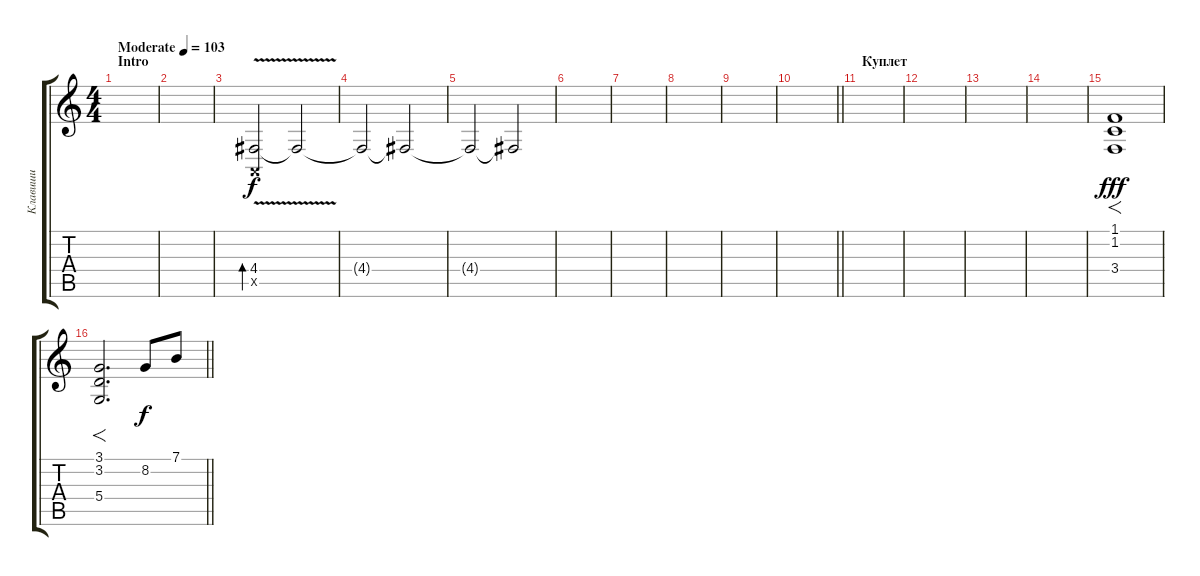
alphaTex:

\track ("Клавиши" "Клавиши") {instrument electricgrandpiano}
\staff {score tabs}
\tuning (E4 B3 G3 D3 A2 E2) {hide}
\ts (4 4)
\section ("" "Intro")
\tempo (103 "Moderate")
\clef g2
\ks c
|
|
(4.4{v} 0.5{x}).2{bd 60 instrument guitarharmonics} 4.4{t}.2 |
4.4{t}.2 4.4{t}.2 |
4.4{t}.2 4.4{t}.2 |
|
|
|
|
\barLineRight lightlight
|
\section ("" "Куплет")
|
|
|
|
(1.1 1.2 3.4).1{f dy fff instrument brasssection} |
\barLineRight lightlight
(3.1 3.2 5.4).2{f d} 8.2.8{dy f volume 10 instrument stringensemble1} 7.1.8
